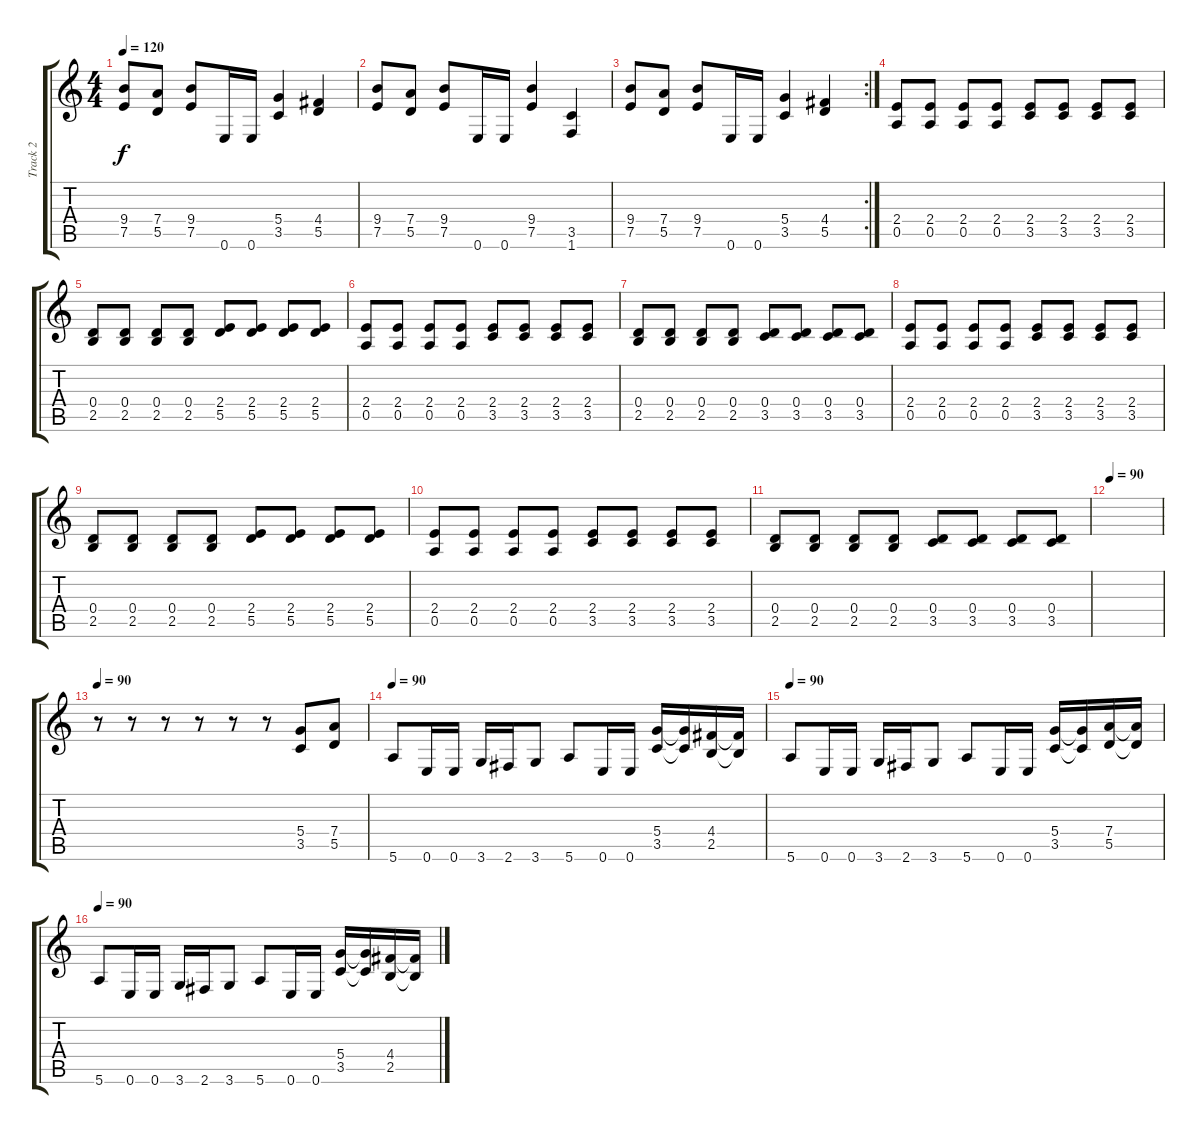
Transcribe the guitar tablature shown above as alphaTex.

\track ("Track 2" "Track 2") {instrument overdrivenguitar}
\staff {score tabs}
\tuning (E4 B3 G3 D3 A2 E2) {hide}
\ts (4 4)
\tempo 120
\clef g2
\ks c
(9.4 7.5).8{dy f} (7.4 5.5).8 (9.4 7.5).8 0.6.16 0.6.16 (5.4 3.5).4 (4.4 5.5).4 |
(9.4 7.5).8 (7.4 5.5).8 (9.4 7.5).8 0.6.16 0.6.16 (9.4 7.5).4 (3.5 1.6).4 |
\rc 2
(9.4 7.5).8 (7.4 5.5).8 (9.4 7.5).8 0.6.16 0.6.16 (5.4 3.5).4 (4.4 5.5).4 |
(2.4 0.5).8 (2.4 0.5).8 (2.4 0.5).8 (2.4 0.5).8 (2.4 3.5).8 (2.4 3.5).8 (2.4 3.5).8 (2.4 3.5).8 |
(0.4 2.5).8 (0.4 2.5).8 (0.4 2.5).8 (0.4 2.5).8 (2.4 5.5).8 (2.4 5.5).8 (2.4 5.5).8 (2.4 5.5).8 |
(2.4 0.5).8 (2.4 0.5).8 (2.4 0.5).8 (2.4 0.5).8 (2.4 3.5).8 (2.4 3.5).8 (2.4 3.5).8 (2.4 3.5).8 |
(0.4 2.5).8 (0.4 2.5).8 (0.4 2.5).8 (0.4 2.5).8 (0.4 3.5).8 (0.4 3.5).8 (0.4 3.5).8 (0.4 3.5).8 |
(2.4 0.5).8 (2.4 0.5).8 (2.4 0.5).8 (2.4 0.5).8 (2.4 3.5).8 (2.4 3.5).8 (2.4 3.5).8 (2.4 3.5).8 |
(0.4 2.5).8 (0.4 2.5).8 (0.4 2.5).8 (0.4 2.5).8 (2.4 5.5).8 (2.4 5.5).8 (2.4 5.5).8 (2.4 5.5).8 |
(2.4 0.5).8 (2.4 0.5).8 (2.4 0.5).8 (2.4 0.5).8 (2.4 3.5).8 (2.4 3.5).8 (2.4 3.5).8 (2.4 3.5).8 |
(0.4 2.5).8 (0.4 2.5).8 (0.4 2.5).8 (0.4 2.5).8 (0.4 3.5).8 (0.4 3.5).8 (0.4 3.5).8 (0.4 3.5).8 |
\tempo 90
|
\tempo 90
r.8 r.8 r.8 r.8 r.8 r.8 (5.4 3.5).8 (7.4 5.5).8 |
\tempo 90
5.6.8 0.6.16 0.6.16 3.6.16 2.6.16 3.6.8 5.6.8 0.6.16 0.6.16 (5.4 3.5).16 (5.4{t} 3.5{t}).16 (4.4 2.5).16 (4.4{t} 2.5{t}).16 |
\tempo 90
5.6.8 0.6.16 0.6.16 3.6.16 2.6.16 3.6.8 5.6.8 0.6.16 0.6.16 (5.4 3.5).16 (5.4{t} 3.5{t}).16 (7.4 5.5).16 (7.4{t} 5.5{t}).16 |
\tempo 90
5.6.8 0.6.16 0.6.16 3.6.16 2.6.16 3.6.8 5.6.8 0.6.16 0.6.16 (5.4 3.5).16 (5.4{t} 3.5{t}).16 (4.4 2.5).16 (4.4{t} 2.5{t}).16
